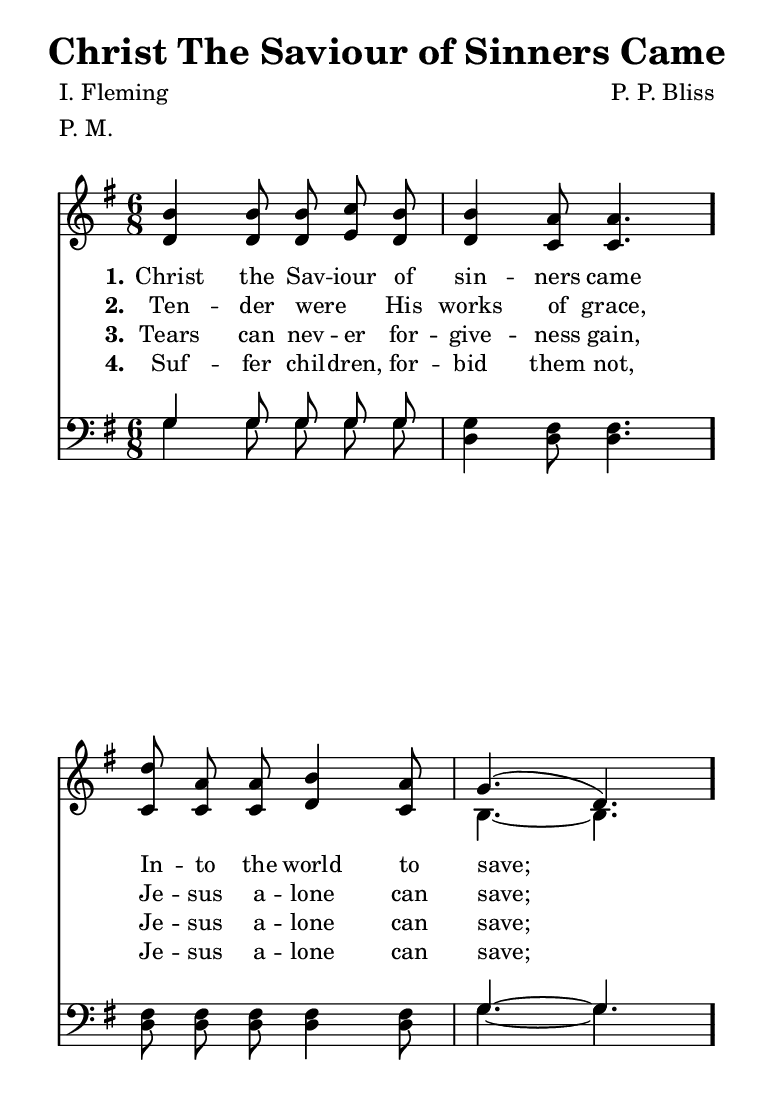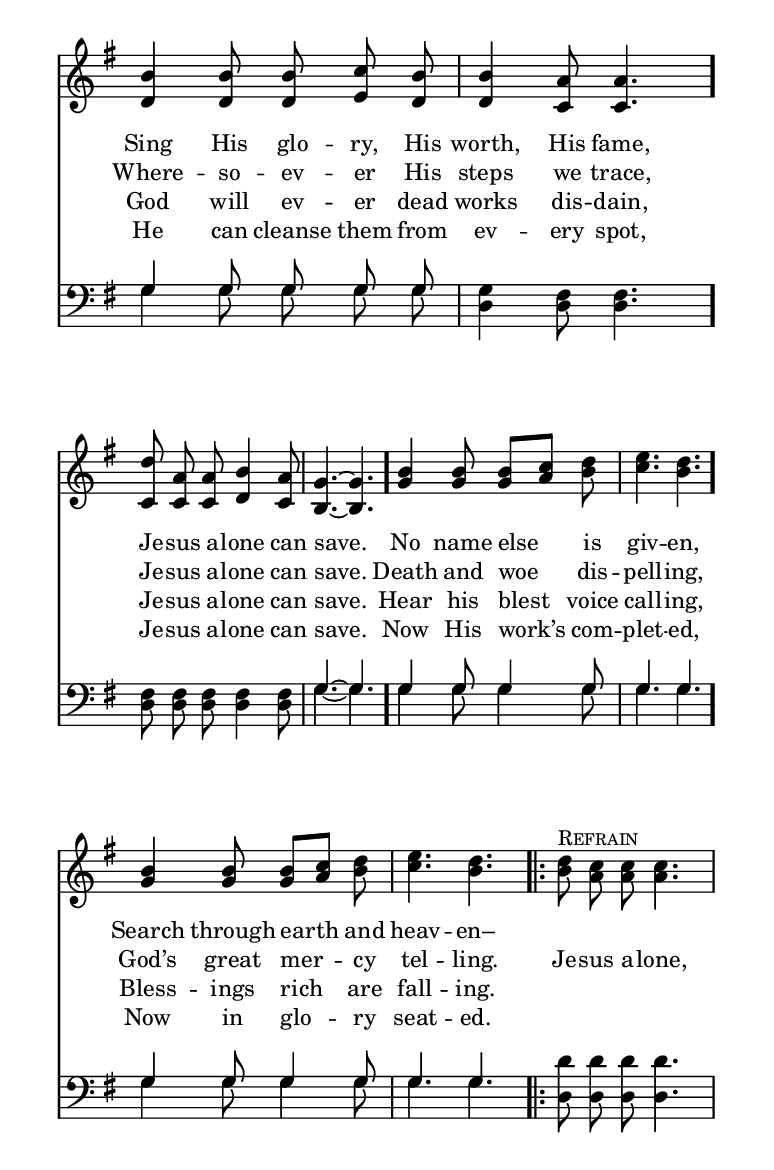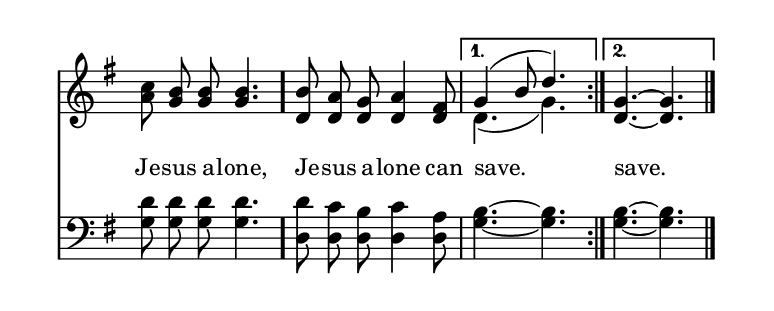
\include "common/global.ily"
\paper {
  \include "common/paper.ily"
}

\header{
  %children
  hymnnumber = "332"
  title = "Christ The Saviour of Sinners Came"
  tunename = "Wonderful Words of Life"
  meter = "P. M."
  poet = "I. Fleming"
  composer = "P. P. Bliss"
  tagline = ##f
}

global = {
  \include "common/overrides.ily"
  \override Staff.TimeSignature.style = #'numbered
  \time 6/8
  \override Score.MetronomeMark.transparent = ##t % hide all fermata changes too
  \tempo 4=80
  \key g \major
  \autoBeamOff
}

patternA = { c4 c8 c c c | c4 c8 c4. }
patternB = { c8 c c c4 c8 | c4. c }
patternC = { c4 c8 c8[ c] c | c4. c }
patternD = { c4 c8 c4 c8 | c4. c }
patternE = { c8 c c c4. }
patternF = { c8 c c c4 c8 }

notesSoprano = {
\global
\relative c'' {

  \changePitch \patternA { b b b c b | b a a }
  \changePitch \patternB { d a a b a | g( d) }
  \changePitch \patternA { b' b b c b | b a a }
  \changePitch \patternB { d a a b a | g ~ g }
  \changePitch \patternC { b b b c d | e d }
  \changePitch \patternC { b b b c d | e d } \bar ".|:-||"

  \repeat volta 2 {
    \changePitch \patternE { d^\markup { \small \caps "Refrain" } c c c | c b b b }
    \changePitch \patternF { b a g a fis | }
  } \alternative {
    { g4( b8 d4.) }
    { g,4. ~ g }
  }

  \bar "|."

}
}

notesAlto = {
\global
\relative e' {

  \changePitch \patternA { d d d e d | d c c }
  \changePitch \patternB { c c c d c | b ~ b }
  \changePitch \patternA { d d d e d | d c c }
  \changePitch \patternB { c c c d c | b ~ b }
  \changePitch \patternC { g' g g a b | c b }
  \changePitch \patternC { g g g a b | c b }

  \repeat volta 2 {
    \changePitch \patternE { b a a a | a g g g }
    \changePitch \patternF { d d d d d | }
  } \alternative {
    { d4.( g) }
    { d4. ~ d }
  }

}
}

notesTenor = {
\global
\relative a {

  \changePitch \patternA { g g g g g | g fis fis }
  \changePitch \patternB { fis fis fis fis fis | g ~ g }
  \changePitch \patternA { g g g g g | g fis fis }
  \changePitch \patternB { fis fis fis fis fis | g ~ g }
  \changePitch \patternD { g g g g | g g }
  \changePitch \patternD { g g g g | g g }

  \repeat volta 2 {
    \changePitch \patternE { d' d d d | d d d d }
    \changePitch \patternF { d c b c a | }
  } \alternative {
    { b4. ~ b }
    { b4. ~ b }
  }

}
}

notesBass = {
\global
\relative f {

  \changePitch \patternA { g g g g g | d d d }
  \changePitch \patternB { d d d d d | g ~ g }
  \changePitch \patternA { g g g g g | d d d }
  \changePitch \patternB { d d d d d | g ~ g }
  \changePitch \patternD { g g g g | g g }
  \changePitch \patternD { g g g g | g g }

  \repeat volta 2 {
    \changePitch \patternE { d d d d | g g g g }
    \changePitch \patternF { d d d d d | }
  } \alternative {
    { g4. ~ g }
    { g4. ~ g }
  }

}
}

Refrain = \lyricmode {

Je -- sus a -- lone, Je -- sus a -- lone, \bar "."
Je -- sus a -- lone can save. %{HIDE>%} save. %{<HIDE%} % \bar "."

}

wordsA = \lyricmode {
\set stanza = "1."

Christ the Sav -- iour of sin -- ners came \bar "." % original does not have line-end bars
In -- to the world to save; \bar "."
Sing His glo -- ry, His worth, His fame, \bar "."
Je -- sus a -- lone can save. \bar "."
No name else is giv -- en, \bar "."
Search through earth and heav -- en– % \bar "."

}

wordsB = \lyricmode {
\set stanza = "2."

Ten -- der were _ His works of grace,
Je -- sus a -- lone can save;
Where -- so -- ev -- er His steps we trace,
Je -- sus a -- lone can save.
Death and woe dis -- pell -- ing,
God’s great mer -- cy tel -- ling.

\Refrain

}

wordsC = \lyricmode {
\set stanza = "3."

Tears can nev -- er for -- give -- ness gain,
Je -- sus a -- lone can save;
God will ev -- er dead works dis -- dain,
Je -- sus a -- lone can save.
Hear his blest voice call -- ing,
Bless -- ings rich are fall -- ing.

}

wordsD = \lyricmode {
\set stanza = "4."

Suf -- fer chil -- dren, for -- bid them not,
Je -- sus a -- lone can save;
He can cleanse them from ev -- ery spot,
Je -- sus a -- lone can save.
Now His work’s com -- plet -- ed,
Now in glo -- ry seat -- ed.

}

\score {
  \context ChoirStaff <<
    \context Staff = upper <<
      \set Staff.autoBeaming = ##f
      \set ChoirStaff.systemStartDelimiter = #'SystemStartBar
      \set ChoirStaff.printPartCombineTexts = ##f
      \partcombine #'(2 . 9) \notesSoprano \notesAlto
      \context NullVoice = sopranos { \voiceOne << \notesSoprano >> }
      \context NullVoice = altos { \voiceTwo << \notesAlto >> }
      \context Lyrics = one   \lyricsto sopranos \wordsA
      \context Lyrics = two   \lyricsto sopranos \wordsB
      \context Lyrics = three \lyricsto sopranos \wordsC
      \context Lyrics = four  \lyricsto sopranos \wordsD
    >>
    \context Staff = men <<
      \set Staff.autoBeaming = ##f
      \clef bass
      \set ChoirStaff.printPartCombineTexts = ##f
      \partcombine #'(2 . 9) \notesTenor \notesBass
      \context NullVoice = tenors { \voiceOne << \notesTenor >> }
      \context NullVoice = basses { \voiceTwo << \notesBass >> }
    >>
  >>
  \layout {
    \include "common/layout.ily"
  }
}

\score {
  \unfoldRepeats \context ChoirStaff <<
    \context Staff = upper <<
      \context Voice = sopranos { \voiceOne << \notesSoprano >> }
      \context Voice = altos { \voiceTwo << \notesAlto >> }
    >>
    \context Staff = men <<
      \context Voice = tenors { \voiceOne << \notesTenor >> }
      \context Voice = basses { \voiceTwo << \notesBass >> }
    >>
  >>
  \midi{
    \include "common/midi.ily"
  }
}

\version "2.19.49"  % necessary for upgrading to future LilyPond versions.

% vi:set et ts=2 sw=2 ai nocindent syntax=lilypond:
